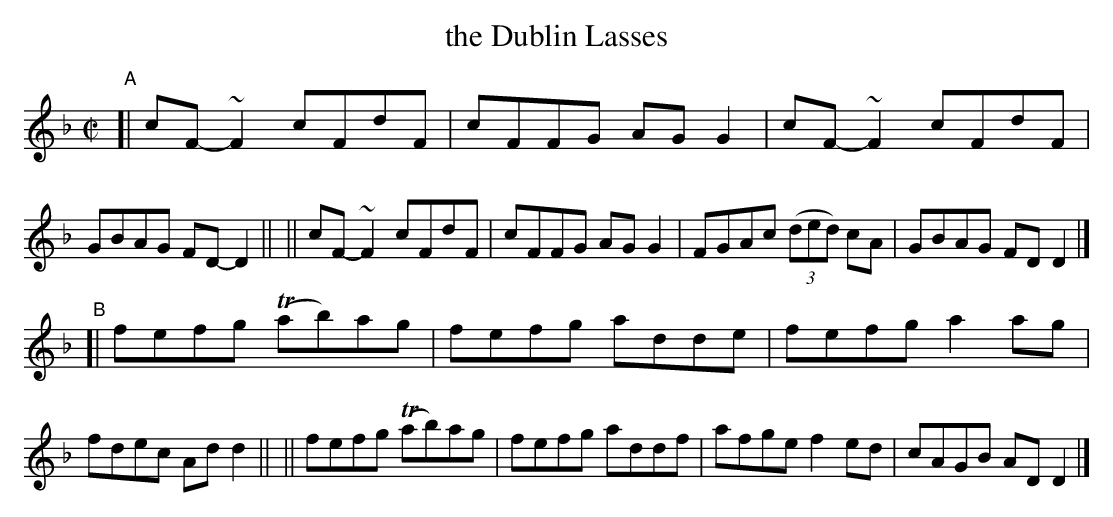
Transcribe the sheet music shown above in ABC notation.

X:1
T: the Dublin Lasses
M: C|
L: 1/8
K: Dm
"^A"\
[| cF-~F2 cFdF | cFFG AGG2 | cF-~F2 cFdF | GBAG FD-D2 ||\
|| cF-~F2 cFdF | cFFG AGG2 | FGAc (3(ded) cA | GBAG FDD2 |]
"^B"\
[| fefg (Tab)ag | fefg adde | fefg a2ag | fdec Add2 ||\
|| fefg (Tab)ag | fefg addf | afge f2ed | cAGB ADD2 |]
